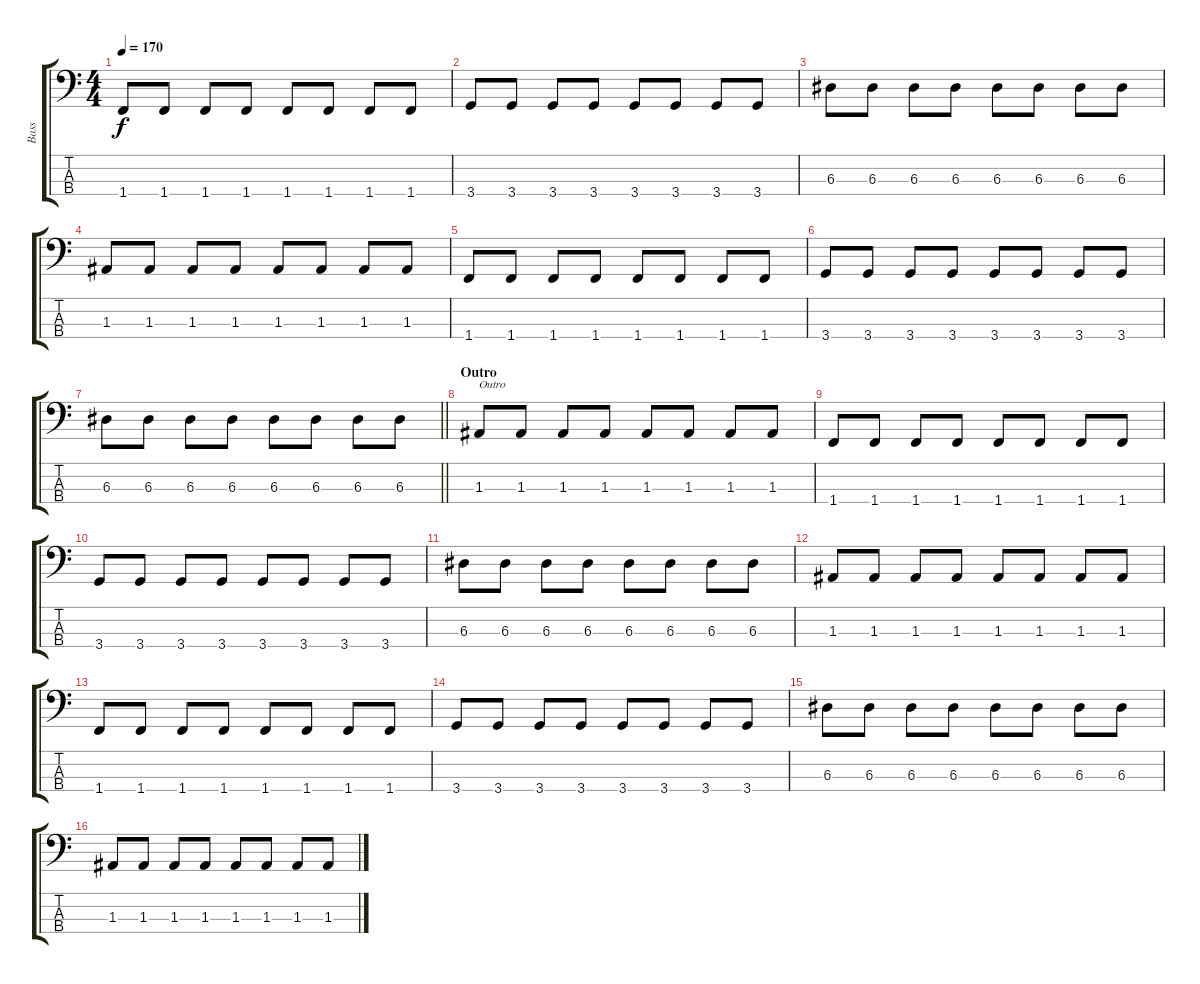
\track ("Bass" "Bass") {instrument acousticguitarnylon}
\staff {score tabs}
\tuning (G2 D2 A1 E1) {hide}
\ts (4 4)
\tempo 170
\clef f4
\ks c
1.4.8{dy f} 1.4.8 1.4.8 1.4.8 1.4.8 1.4.8 1.4.8 1.4.8 |
3.4.8 3.4.8 3.4.8 3.4.8 3.4.8 3.4.8 3.4.8 3.4.8 |
6.3.8 6.3.8 6.3.8 6.3.8 6.3.8 6.3.8 6.3.8 6.3.8 |
1.3.8 1.3.8 1.3.8 1.3.8 1.3.8 1.3.8 1.3.8 1.3.8 |
1.4.8 1.4.8 1.4.8 1.4.8 1.4.8 1.4.8 1.4.8 1.4.8 |
3.4.8 3.4.8 3.4.8 3.4.8 3.4.8 3.4.8 3.4.8 3.4.8 |
\barLineRight lightlight
6.3.8 6.3.8 6.3.8 6.3.8 6.3.8 6.3.8 6.3.8 6.3.8 |
\section ("" "Outro")
1.3.8{txt "Outro"} 1.3.8 1.3.8 1.3.8 1.3.8 1.3.8 1.3.8 1.3.8 |
1.4.8 1.4.8 1.4.8 1.4.8 1.4.8 1.4.8 1.4.8 1.4.8 |
3.4.8 3.4.8 3.4.8 3.4.8 3.4.8 3.4.8 3.4.8 3.4.8 |
6.3.8 6.3.8 6.3.8 6.3.8 6.3.8 6.3.8 6.3.8 6.3.8 |
1.3.8 1.3.8 1.3.8 1.3.8 1.3.8 1.3.8 1.3.8 1.3.8 |
1.4.8 1.4.8 1.4.8 1.4.8 1.4.8 1.4.8 1.4.8 1.4.8 |
3.4.8 3.4.8 3.4.8 3.4.8 3.4.8 3.4.8 3.4.8 3.4.8 |
6.3.8 6.3.8 6.3.8 6.3.8 6.3.8 6.3.8 6.3.8 6.3.8 |
1.3.8 1.3.8 1.3.8 1.3.8 1.3.8 1.3.8 1.3.8 1.3.8
